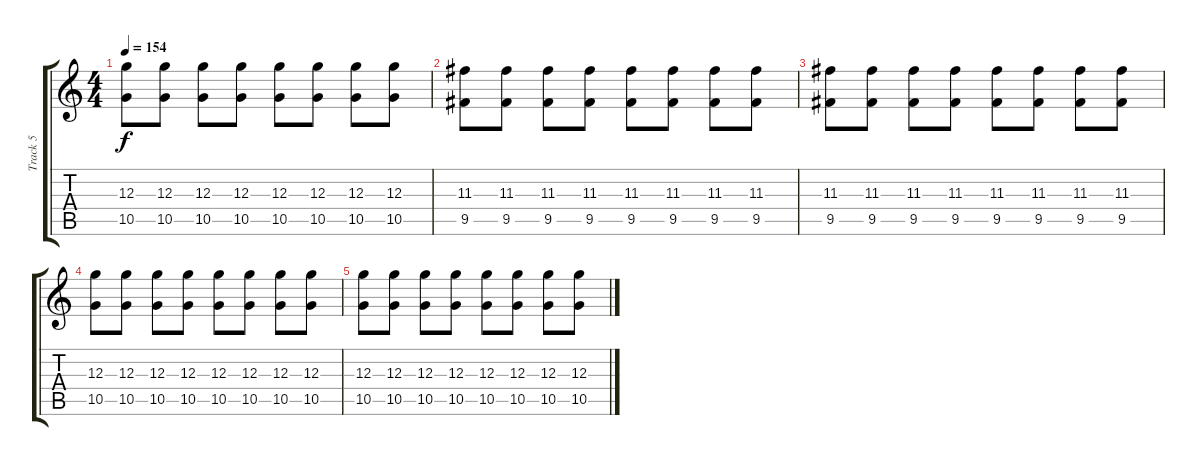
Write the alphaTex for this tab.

\track ("Track 5" "Track 5") {instrument electricguitarjazz}
\staff {score tabs}
\tuning (E4 B3 G3 D3 A2 E2) {hide}
\ts (4 4)
\tempo 154
\clef g2
\ks c
(12.3 10.5).8{dy f} (12.3 10.5).8 (12.3 10.5).8 (12.3 10.5).8 (12.3 10.5).8 (12.3 10.5).8 (12.3 10.5).8 (12.3 10.5).8 |
(11.3 9.5).8 (11.3 9.5).8 (11.3 9.5).8 (11.3 9.5).8 (11.3 9.5).8 (11.3 9.5).8 (11.3 9.5).8 (11.3 9.5).8 |
(11.3 9.5).8 (11.3 9.5).8 (11.3 9.5).8 (11.3 9.5).8 (11.3 9.5).8 (11.3 9.5).8 (11.3 9.5).8 (11.3 9.5).8 |
(12.3 10.5).8 (12.3 10.5).8 (12.3 10.5).8 (12.3 10.5).8 (12.3 10.5).8 (12.3 10.5).8 (12.3 10.5).8 (12.3 10.5).8 |
(12.3 10.5).8 (12.3 10.5).8 (12.3 10.5).8 (12.3 10.5).8 (12.3 10.5).8 (12.3 10.5).8 (12.3 10.5).8 (12.3 10.5).8
